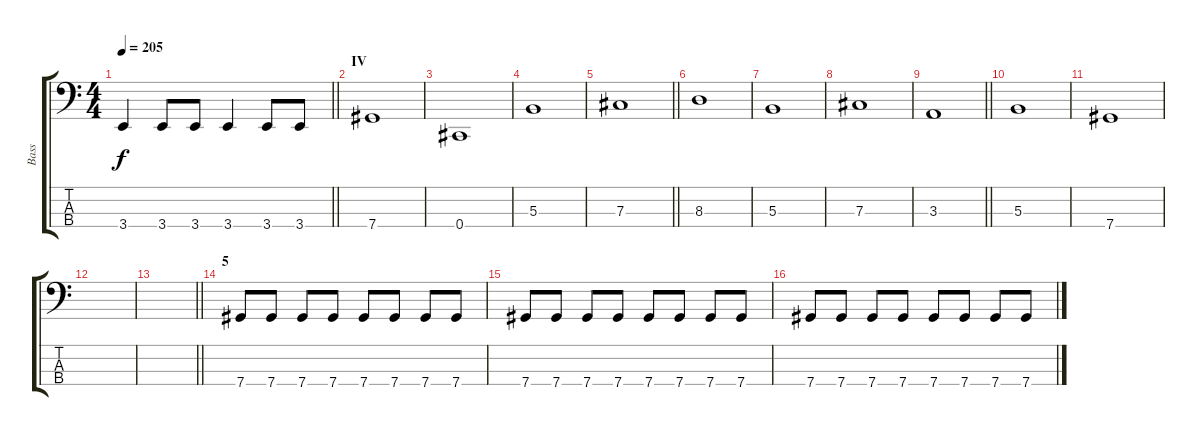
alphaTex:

\track ("Bass" "Bass") {instrument electricbassfinger}
\staff {score tabs}
\tuning (E2 B1 Gb1 Db1) {hide}
\ts (4 4)
\tempo 205
\clef f4
\barLineRight lightlight
\ks c
3.4.4{dy f} 3.4.8 3.4.8 3.4.4 3.4.8 3.4.8 |
\section ("" "IV")
7.4.1 |
0.4.1 |
5.3.1 |
\barLineRight lightlight
7.3.1 |
8.3.1 |
5.3.1 |
7.3.1 |
\barLineRight lightlight
3.3.1 |
5.3.1 |
7.4.1 |
|
\barLineRight lightlight
|
\section ("" "5")
7.4.8 7.4.8 7.4.8 7.4.8 7.4.8 7.4.8 7.4.8 7.4.8 |
7.4.8 7.4.8 7.4.8 7.4.8 7.4.8 7.4.8 7.4.8 7.4.8 |
7.4.8 7.4.8 7.4.8 7.4.8 7.4.8 7.4.8 7.4.8 7.4.8
